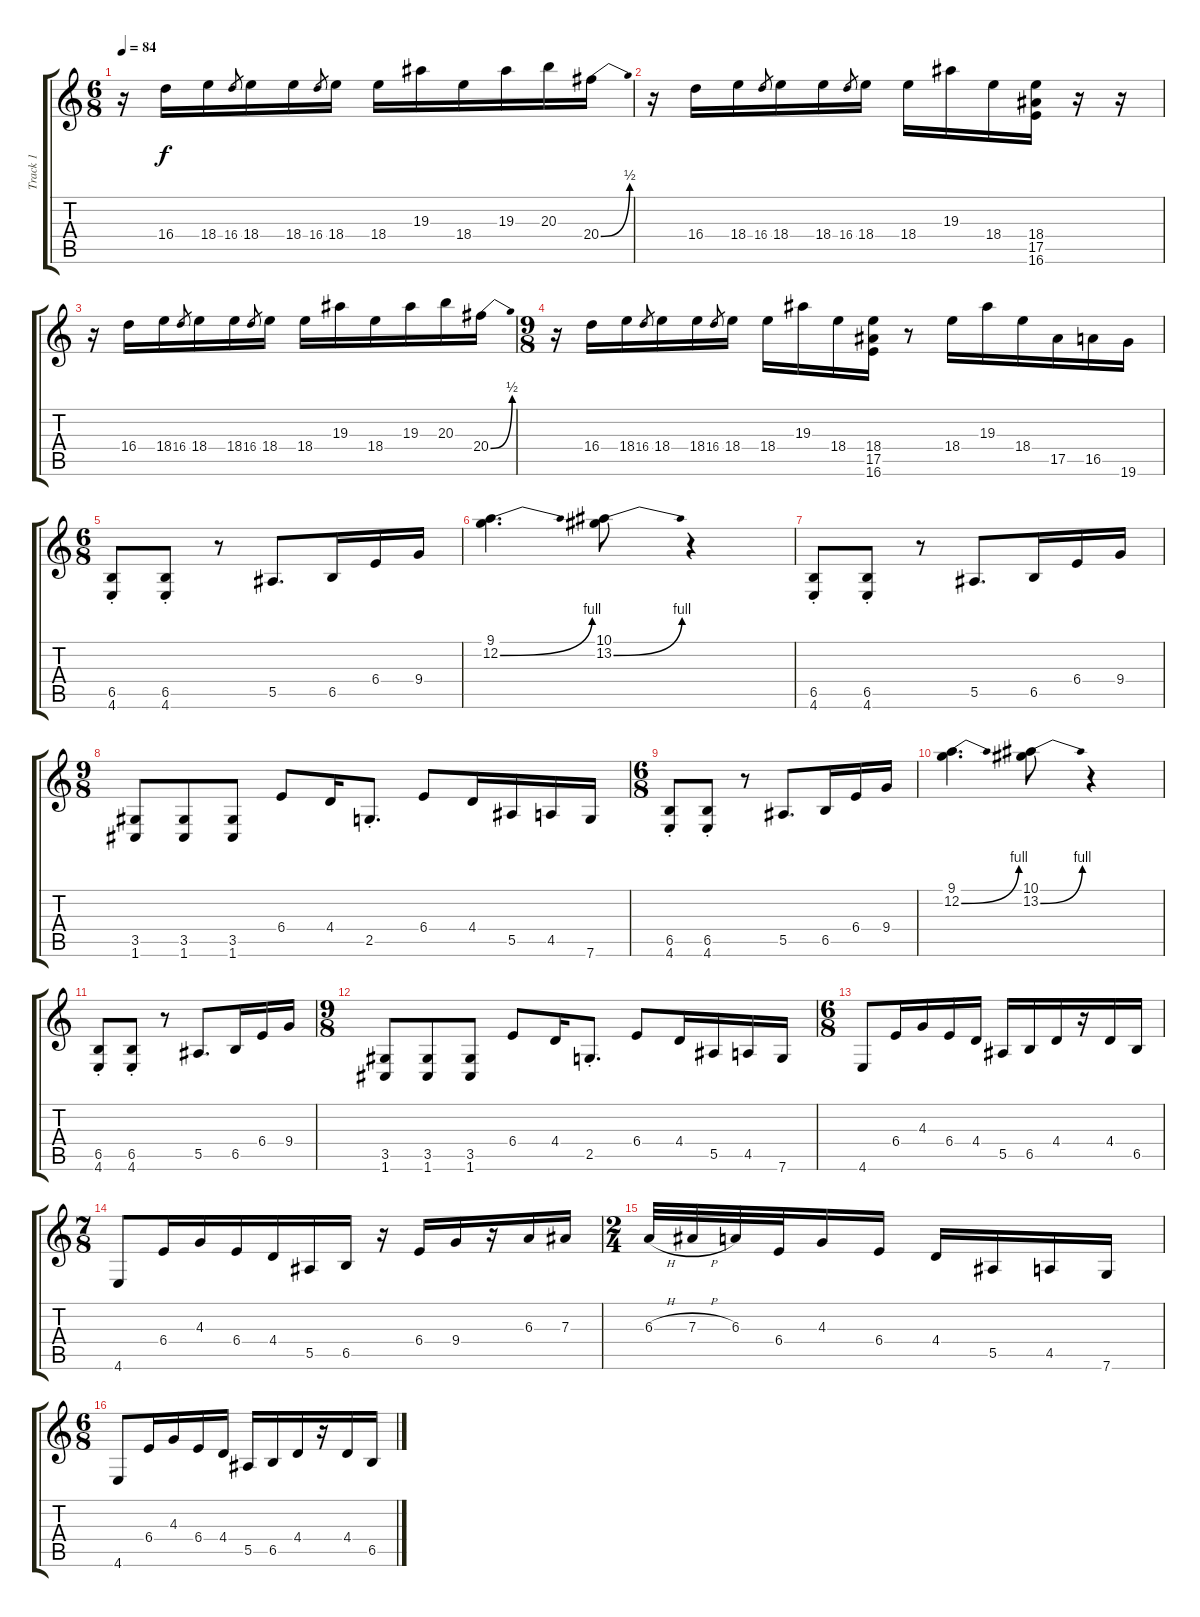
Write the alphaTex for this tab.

\track ("Track 1" "Track 1") {instrument distortionguitar}
\staff {score tabs}
\tuning (C4 G3 Eb3 Bb2 F2 C2) {hide}
\ts (6 8)
\tempo 84
\clef g2
\ks c
r.16{dy f} 16.4.16 18.4.16 16.4.8{gr} 18.4.16 18.4.16 16.4.8{gr} 18.4.16 18.4.16 19.3.16 18.4.16 19.3.16 20.3.16 20.4{be (bend 0 0 60 2)}.16 |
r.16 16.4.16 18.4.16 16.4.8{gr} 18.4.16 18.4.16 16.4.8{gr} 18.4.16 18.4.16 19.3.16 18.4.16 (18.4 17.5 16.6).16 r.16 r.16 |
r.16 16.4.16 18.4.16 16.4.8{gr} 18.4.16 18.4.16 16.4.8{gr} 18.4.16 18.4.16 19.3.16 18.4.16 19.3.16 20.3.16 20.4{be (bend 0 0 60 2)}.16 |
\ts (9 8)
r.16 16.4.16 18.4.16 16.4.8{gr} 18.4.16 18.4.16 16.4.8{gr} 18.4.16 18.4.16 19.3.16 18.4.16 (18.4 17.5 16.6).16 r.8 18.4.16 19.3.16 18.4.16 17.5.16 16.5.16 19.6.16 |
\ts (6 8)
(6.5{st} 4.6{st}).8 (6.5{st} 4.6{st}).8 r.8 5.5.8{d} 6.5.16 6.4.16 9.4.16 |
(9.1 12.2{be (bend 0 0 60 4)}).4{d} (10.1 13.2{be (bend 0 0 60 4)}).8 r.4 |
(6.5{st} 4.6{st}).8 (6.5{st} 4.6{st}).8 r.8 5.5.8{d} 6.5.16 6.4.16 9.4.16 |
\ts (9 8)
(3.5 1.6).8 (3.5 1.6).8 (3.5 1.6).8 6.4.8 4.4.16 2.5{st}.8{d} 6.4.8 4.4.16 5.5.16 4.5.16 7.6.16 |
\ts (6 8)
(6.5{st} 4.6{st}).8 (6.5{st} 4.6{st}).8 r.8 5.5.8{d} 6.5.16 6.4.16 9.4.16 |
(9.1 12.2{be (bend 0 0 60 4)}).4{d} (10.1 13.2{be (bend 0 0 60 4)}).8 r.4 |
(6.5{st} 4.6{st}).8 (6.5{st} 4.6{st}).8 r.8 5.5.8{d} 6.5.16 6.4.16 9.4.16 |
\ts (9 8)
(3.5 1.6).8 (3.5 1.6).8 (3.5 1.6).8 6.4.8 4.4.16 2.5{st}.8{d} 6.4.8 4.4.16 5.5.16 4.5.16 7.6.16 |
\ts (6 8)
4.6.8 6.4.16 4.3.16 6.4.16 4.4.16 5.5.16 6.5.16 4.4.16 r.16 4.4.16 6.5.16 |
\ts (7 8)
4.6.8 6.4.16 4.3.16 6.4.16 4.4.16 5.5.16 6.5.16 r.16 6.4.16 9.4.16 r.16 6.3.16 7.3.16 |
\ts (2 4)
6.3{h}.32 7.3{h}.32 6.3.32 6.4.32 4.3.16 6.4.16 4.4.16 5.5.16 4.5.16 7.6.16 |
\ts (6 8)
4.6.8 6.4.16 4.3.16 6.4.16 4.4.16 5.5.16 6.5.16 4.4.16 r.16 4.4.16 6.5.16
